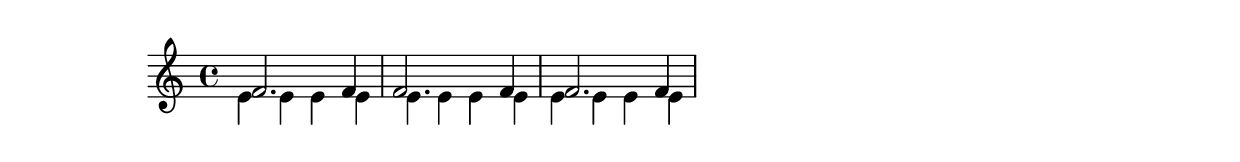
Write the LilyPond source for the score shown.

%% Do not edit this file; it is automatically
%% generated from LSR http://lsr.dsi.unimi.it
%% This file is in the public domain.
\version "2.13.16"

\header {
  lsrtags = "rhythms, simultaneous-notes, tweaks-and-overrides"

  texidoc = "
When a dotted note in the upper voice is moved to avoid a collision
with a note in another voice, the default is to move the upper note to
the right.  This behaviour can be over-ridden by using the
@code{prefer-dotted-right} property of @code{NoteCollision}.

"
  doctitle = "Moving dotted notes in polyphony"
} % begin verbatim

\new Staff \relative c' <<
  { f2. f4
    \override Staff.NoteCollision #'prefer-dotted-right = ##f
    f2. f4
    \override Staff.NoteCollision #'prefer-dotted-right = ##t
    f2. f4
  }
  \\
  { e4 e e e e e e e e e e e}
>>

